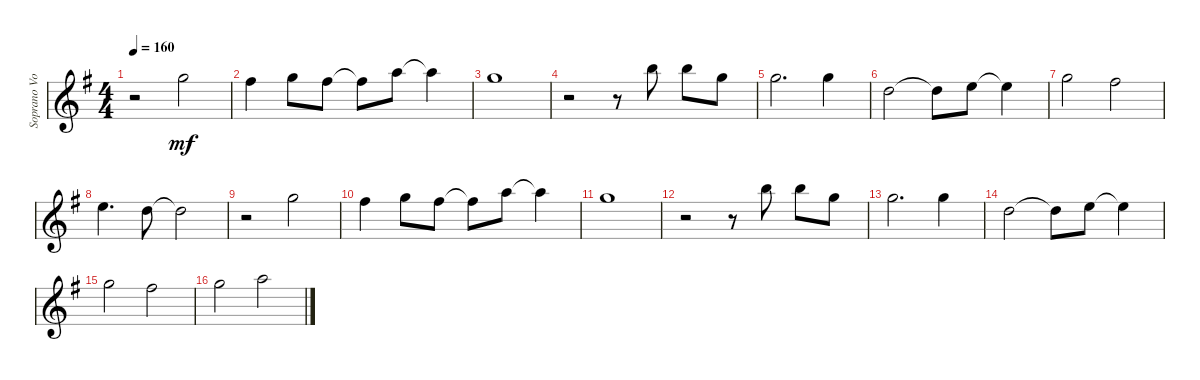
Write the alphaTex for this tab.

\track ("Soprano Voice" "Soprano Vo") {instrument piccolo}
\staff {score}
\tuning (E4 B3 G3 D3 A2 E2 B1) {hide}
\ts (4 4)
\tempo 160
\clef g2
\ks g
r.2{dy mf} 15.1.2 |
14.1.4 15.1.8 14.1.8 14.1{t}.8 17.1.8 17.1{t}.4 |
15.1.1 |
r.2 r.8 19.1.8 19.1.8 15.1.8 |
15.1.2{d} 15.1.4 |
10.1.2 10.1{t}.8 12.1.8 12.1{t}.4 |
15.1.2 14.1.2 |
12.1.4{d} 10.1.8 10.1{t}.2 |
r.2 15.1.2 |
14.1.4 15.1.8 14.1.8 14.1{t}.8 17.1.8 17.1{t}.4 |
15.1.1 |
r.2 r.8 19.1.8 19.1.8 15.1.8 |
15.1.2{d} 15.1.4 |
10.1.2 10.1{t}.8 12.1.8 12.1{t}.4 |
15.1.2 14.1.2 |
15.1.2 17.1.2
